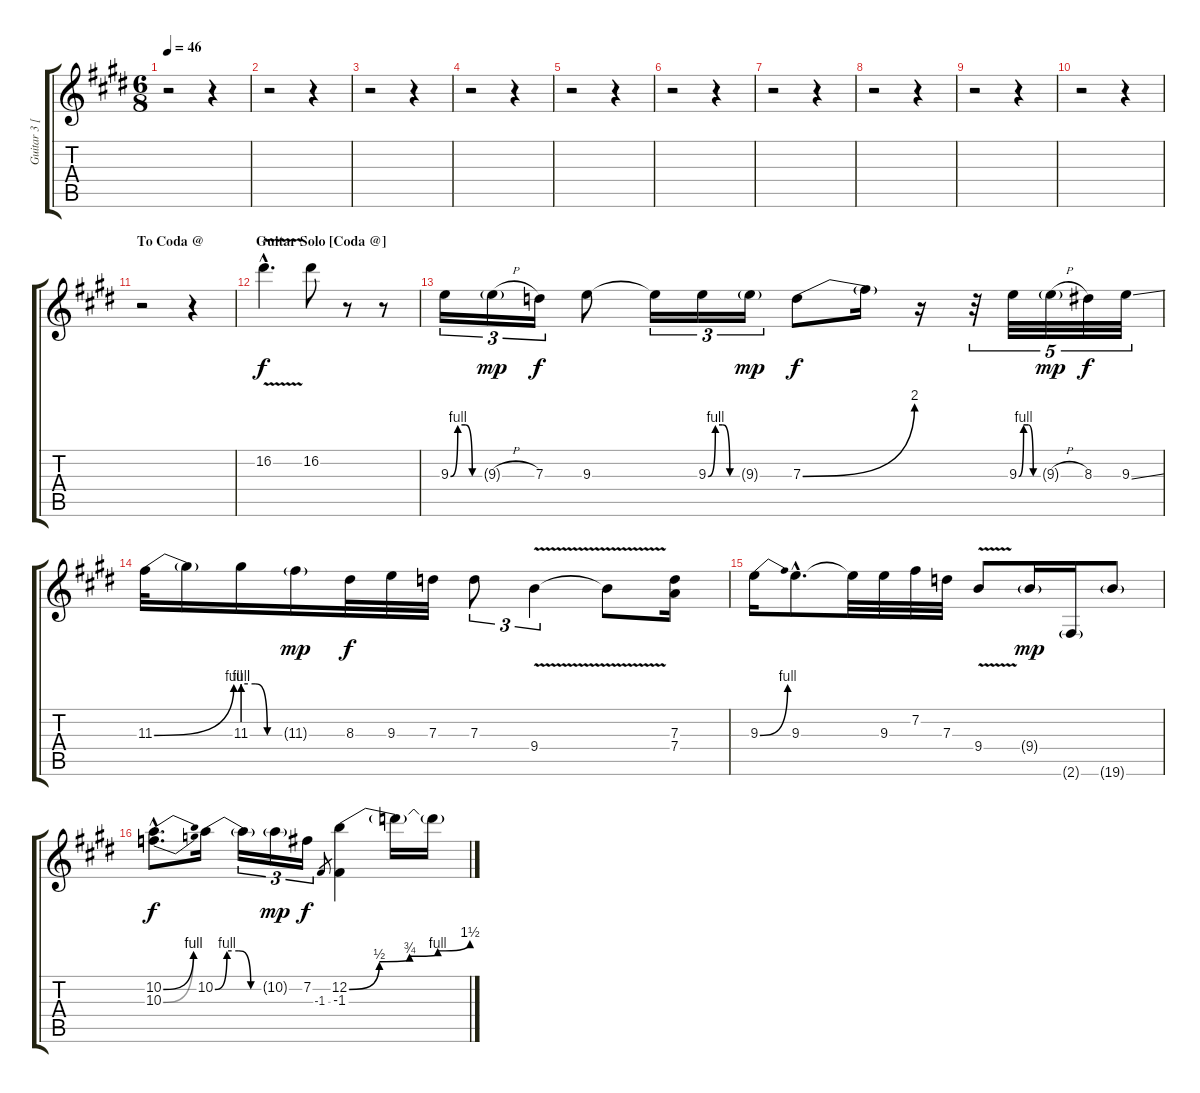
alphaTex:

\track ("Guitar 3 [Guitar Solo]" "Guitar 3 [") {instrument distortionguitar}
\staff {score tabs}
\tuning (E4 B3 G3 D3 A2 E2) {hide}
\ts (6 8)
\tempo 46
\clef g2
\ks e
r.2{dy f} r.4 |
r.2 r.4 |
r.2 r.4 |
r.2 r.4 |
r.2 r.4 |
r.2 r.4 |
r.2 r.4 |
r.2 r.4 |
r.2 r.4 |
r.2 r.4 |
\section ("" "To Coda @")
r.2 r.4 |
\section ("" "Guitar Solo [Coda @]")
16.2{v hac}.4{d} 16.2.8 r.8 r.8 |
9.3{be (custom 0 0 15 4 30 4 45 0 60 0)}.16{tu (3 2)} 9.3{h g}.16{tu (3 2) dy mp} 7.3.16{tu (3 2) dy f} 9.3.8 9.3{t}.16{tu (3 2)} 9.3{be (custom 0 0 15 4 30 4 45 0 60 0)}.16{tu (3 2)} 9.3{g}.16{tu (3 2) dy mp} 7.3{be (bend 0 0 60 8)}.8{dy f} 7.3{t}.16 r.16 r.32{tu (5 4)} 9.3{be (custom 0 0 15 4 30 4 45 0 60 0)}.32{tu (5 4)} 9.3{h g}.32{tu (5 4) dy mp} 8.3.32{tu (5 4) dy f} 9.3{ss}.32{tu (5 4)} |
11.3{be (bend 0 0 60 4)}.32 11.3{t}.16 11.3{be (custom 0 4 20 4 40 0 60 0)}.16 11.3{g}.16{dy mp} 8.3.32{dy f} 9.3.32 7.3.32 7.3.8{tu (3 2)} 9.4{v}.4{tu (3 2)} 9.4{t}.8 (7.3 7.4).16 |
9.3{be (bend 0 0 60 4)}.16 9.3{hac}.8{d} 9.3{t}.32 9.3.32 7.2.32 7.3.32 9.4{v}.8 9.4{g}.16{dy mp} 2.6{g}.16 19.6{g}.8 |
(10.2{be (bend 0 0 60 4) hac} 10.3{be (bend 0 0 60 4) hac}).8{d dy f} 10.2{be (custom 0 0 15 4 30 4 45 0 60 0)}.16 10.2{t}.16{tu (3 2)} 10.2{g}.16{tu (3 2) dy mp} 7.2.16{tu (3 2) dy f} -1.3.8{gr} (12.2{be (custom 0 0 15 2 30 3 44 4 60 6)} -1.3).4 12.2{t}.16 12.2{t}.16
